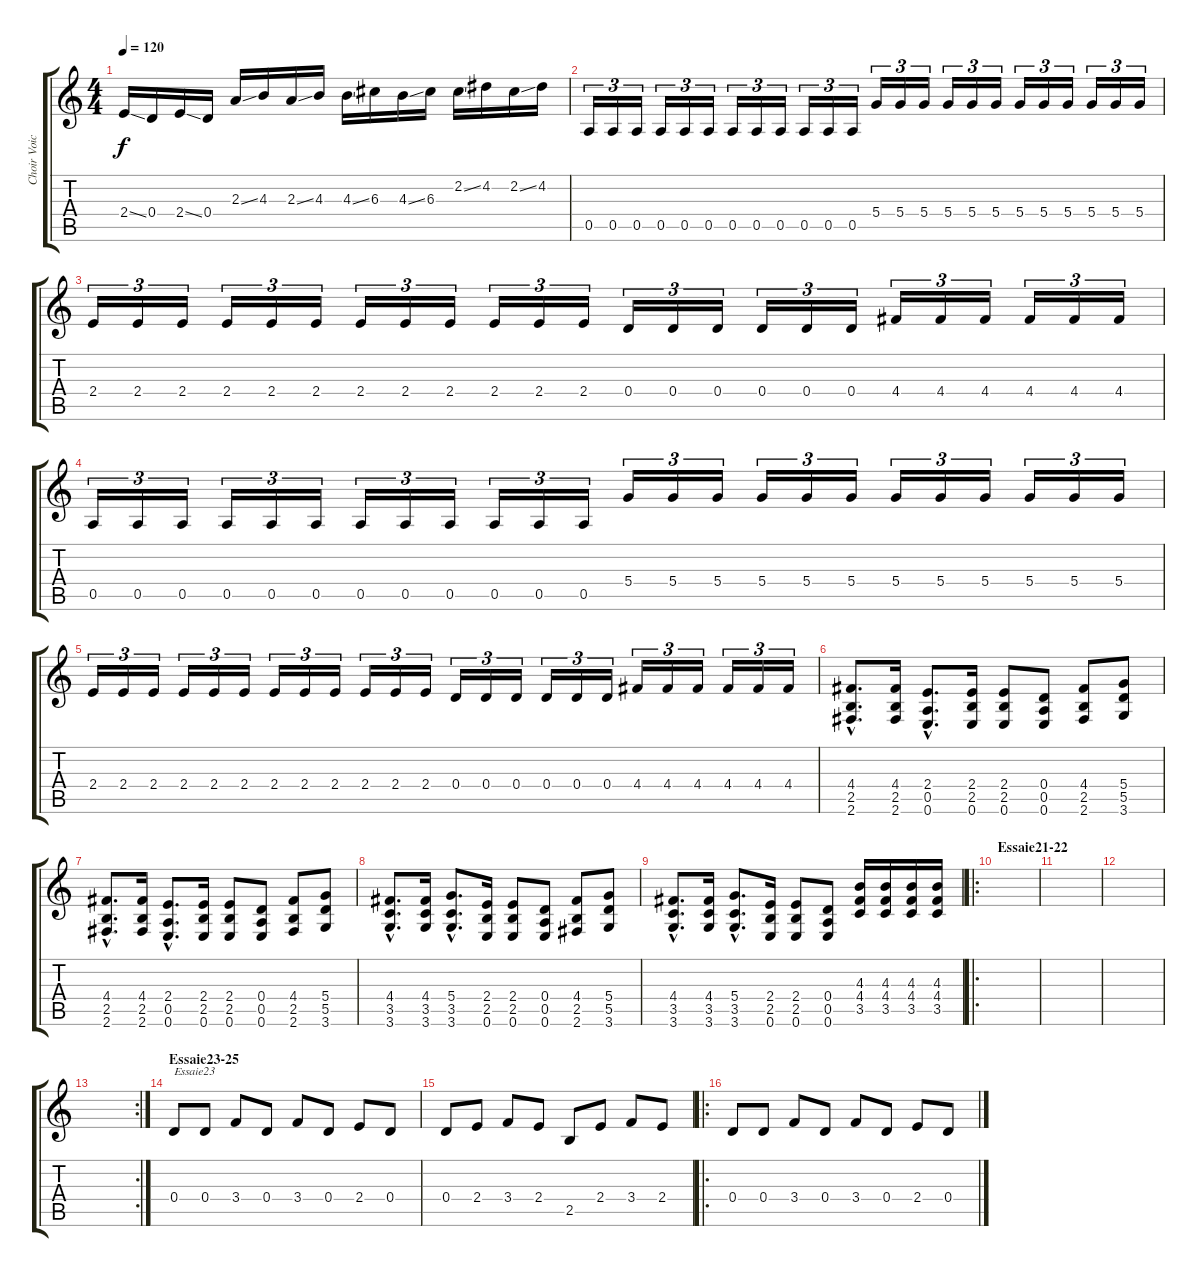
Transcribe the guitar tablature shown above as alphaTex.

\track ("Choir Voice and Dist" "Choir Voic") {instrument distortionguitar}
\staff {score tabs}
\tuning (E4 B3 G3 D3 A2 E2) {hide}
\ts (4 4)
\tempo 120
\clef g2
\ks c
2.4{ss}.16{dy f instrument distortionguitar} 0.4.16 2.4{ss}.16 0.4.16 2.3{ss}.16 4.3.16 2.3{ss}.16 4.3.16 4.3{ss}.16 6.3.16 4.3{ss}.16 6.3.16 2.2{ss}.16 4.2.16 2.2{ss}.16 4.2.16 |
0.5.16{tu (3 2) instrument distortionguitar} 0.5.16{tu (3 2)} 0.5.16{tu (3 2)} 0.5.16{tu (3 2)} 0.5.16{tu (3 2)} 0.5.16{tu (3 2)} 0.5.16{tu (3 2)} 0.5.16{tu (3 2)} 0.5.16{tu (3 2)} 0.5.16{tu (3 2)} 0.5.16{tu (3 2)} 0.5.16{tu (3 2)} 5.4.16{tu (3 2)} 5.4.16{tu (3 2)} 5.4.16{tu (3 2)} 5.4.16{tu (3 2)} 5.4.16{tu (3 2)} 5.4.16{tu (3 2)} 5.4.16{tu (3 2)} 5.4.16{tu (3 2)} 5.4.16{tu (3 2)} 5.4.16{tu (3 2)} 5.4.16{tu (3 2)} 5.4.16{tu (3 2)} |
2.4.16{tu (3 2)} 2.4.16{tu (3 2)} 2.4.16{tu (3 2)} 2.4.16{tu (3 2)} 2.4.16{tu (3 2)} 2.4.16{tu (3 2)} 2.4.16{tu (3 2)} 2.4.16{tu (3 2)} 2.4.16{tu (3 2)} 2.4.16{tu (3 2)} 2.4.16{tu (3 2)} 2.4.16{tu (3 2)} 0.4.16{tu (3 2)} 0.4.16{tu (3 2)} 0.4.16{tu (3 2)} 0.4.16{tu (3 2)} 0.4.16{tu (3 2)} 0.4.16{tu (3 2)} 4.4.16{tu (3 2)} 4.4.16{tu (3 2)} 4.4.16{tu (3 2)} 4.4.16{tu (3 2)} 4.4.16{tu (3 2)} 4.4.16{tu (3 2)} |
0.5.16{tu (3 2)} 0.5.16{tu (3 2)} 0.5.16{tu (3 2)} 0.5.16{tu (3 2)} 0.5.16{tu (3 2)} 0.5.16{tu (3 2)} 0.5.16{tu (3 2)} 0.5.16{tu (3 2)} 0.5.16{tu (3 2)} 0.5.16{tu (3 2)} 0.5.16{tu (3 2)} 0.5.16{tu (3 2)} 5.4.16{tu (3 2)} 5.4.16{tu (3 2)} 5.4.16{tu (3 2)} 5.4.16{tu (3 2)} 5.4.16{tu (3 2)} 5.4.16{tu (3 2)} 5.4.16{tu (3 2)} 5.4.16{tu (3 2)} 5.4.16{tu (3 2)} 5.4.16{tu (3 2)} 5.4.16{tu (3 2)} 5.4.16{tu (3 2)} |
2.4.16{tu (3 2)} 2.4.16{tu (3 2)} 2.4.16{tu (3 2)} 2.4.16{tu (3 2)} 2.4.16{tu (3 2)} 2.4.16{tu (3 2)} 2.4.16{tu (3 2)} 2.4.16{tu (3 2)} 2.4.16{tu (3 2)} 2.4.16{tu (3 2)} 2.4.16{tu (3 2)} 2.4.16{tu (3 2)} 0.4.16{tu (3 2)} 0.4.16{tu (3 2)} 0.4.16{tu (3 2)} 0.4.16{tu (3 2)} 0.4.16{tu (3 2)} 0.4.16{tu (3 2)} 4.4.16{tu (3 2)} 4.4.16{tu (3 2)} 4.4.16{tu (3 2)} 4.4.16{tu (3 2)} 4.4.16{tu (3 2)} 4.4.16{tu (3 2)} |
(4.4{hac} 2.5{hac} 2.6{hac}).8{d} (4.4 2.5 2.6).16 (2.4{hac} 0.5{hac} 0.6{hac}).8{d} (2.4 2.5 0.6).16 (2.4 2.5 0.6).8 (0.4 0.5 0.6).8 (4.4 2.5 2.6).8 (5.4 5.5 3.6).8 |
(4.4{hac} 2.5{hac} 2.6{hac}).8{d} (4.4 2.5 2.6).16 (2.4{hac} 0.5{hac} 0.6{hac}).8{d} (2.4 2.5 0.6).16 (2.4 2.5 0.6).8 (0.4 0.5 0.6).8 (4.4 2.5 2.6).8 (5.4 5.5 3.6).8 |
(4.4{hac} 3.5{hac} 3.6{hac}).8{d} (4.4 3.5 3.6).16 (5.4{hac} 3.5{hac} 3.6{hac}).8{d} (2.4 2.5 0.6).16 (2.4 2.5 0.6).8 (0.4 0.5 0.6).8 (4.4 2.5 2.6).8 (5.4 5.5 3.6).8 |
(4.4{hac} 3.5{hac} 3.6{hac}).8{d} (4.4 3.5 3.6).16 (5.4{hac} 3.5{hac} 3.6{hac}).8{d} (2.4 2.5 0.6).16 (2.4 2.5 0.6).8 (0.4 0.5 0.6).8 (4.3 4.4 3.5).16 (4.3 4.4 3.5).16 (4.3 4.4 3.5).16 (4.3 4.4 3.5).16 |
\ro
\section ("" "Essaie21-22")
|
|
|
\rc 2
|
\section ("" "Essaie23-25")
0.4.8{txt "Essaie23" instrument choiraahs} 0.4.8 3.4.8 0.4.8 3.4.8 0.4.8 2.4.8 0.4.8 |
0.4.8 2.4.8 3.4.8 2.4.8 2.5.8 2.4.8 3.4.8 2.4.8 |
\ro
0.4.8 0.4.8 3.4.8 0.4.8 3.4.8 0.4.8 2.4.8 0.4.8
